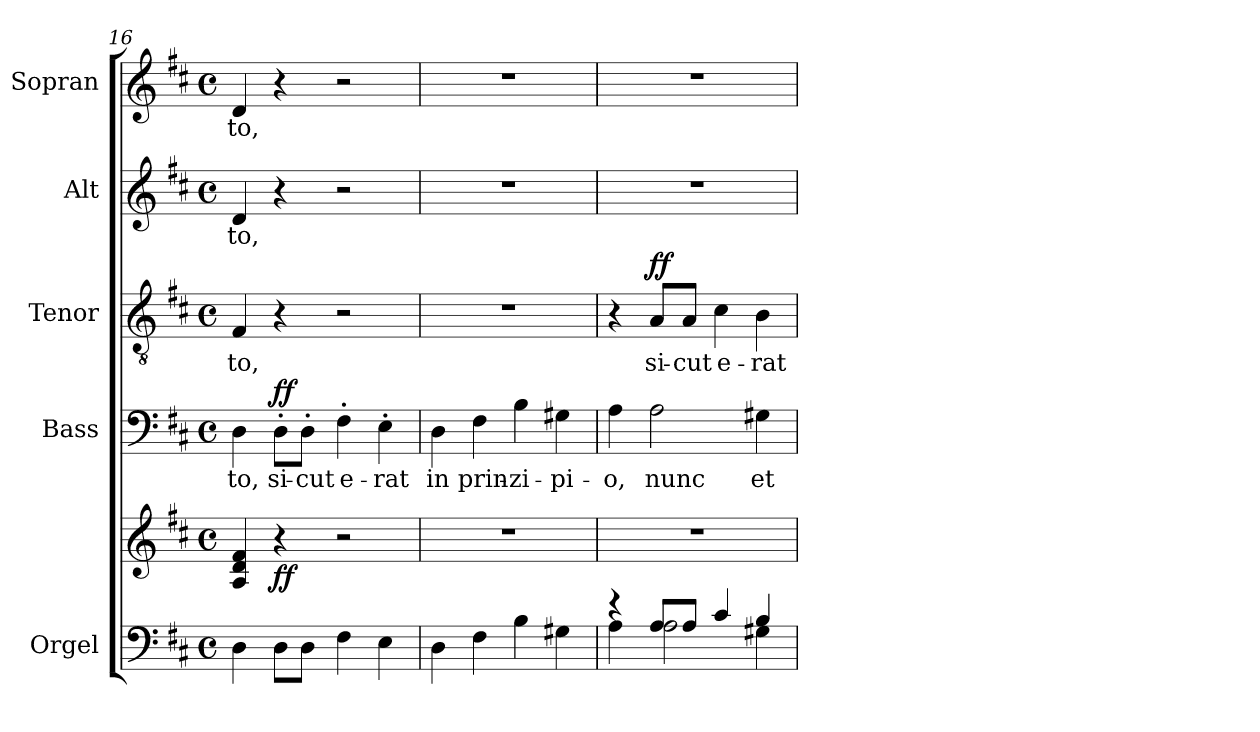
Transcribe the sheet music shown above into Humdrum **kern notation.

**kern	**kern	**dynam	**kern	**text	**dynam	**kern	**text	**dynam	**kern	**text	**kern	**text
*part5	*part5	*part5	*part4	*part4	*part4	*part3	*part3	*part3	*part2	*part2	*part1	*part1
*staff6	*staff5	*staff5/6	*staff4	*staff4	*staff4	*staff3	*staff3	*staff3	*staff2	*staff2	*staff1	*staff1
*I"Orgel	*	*	*I"Bass	*	*	*I"Tenor	*	*	*I"Alt	*	*I"Sopran	*
*I'Org.	*	*	*I'B.	*	*	*I'T.	*	*	*I'A.	*	*I'S.	*
*clefF4	*clefG2	*	*clefF4	*	*	*clefGv2	*	*	*clefG2	*	*clefG2	*
*k[f#c#]	*k[f#c#]	*	*k[f#c#]	*	*	*k[f#c#]	*	*	*k[f#c#]	*	*k[f#c#]	*
*D:	*D:	*	*D:	*	*	*D:	*	*	*D:	*	*D:	*
*M4/4	*M4/4	*	*M4/4	*	*	*M4/4	*	*	*M4/4	*	*M4/4	*
*met(c)	*met(c)	*	*met(c)	*	*	*met(c)	*	*	*met(c)	*	*met(c)	*
=16	=16	=16	=16	=16	=16	=16	=16	=16	=16	=16	=16	=16
!	!	!	!	!LO:LY:b	!	!	!LO:LY:b	!	!	!LO:LY:b	!	!LO:LY:b
4D\	4A/ 4d/ 4f#/	.	4D\	-to,	.	4F#/	-to,	.	4d/	-to,	4d/	-to,
!	!	!LO:DY:b	!	!LO:LY:b	!LO:DY:a	!	!	!	!	!	!	!
8D\L	4r	ff	8D'>\L	si-	ff	4r	.	.	4r	.	4r	.
!	!	!	!	!LO:LY:b	!	!	!	!	!	!	!	!
8D\J	.	.	8D'>\J	-cut	.	.	.	.	.	.	.	.
!	!	!	!	!LO:LY:b	!	!	!	!	!	!	!	!
4F#\	2r	.	4F#'>\	e-	.	2r	.	.	2r	.	2r	.
!	!	!	!	!LO:LY:b	!	!	!	!	!	!	!	!
4E\	.	.	4E'>\	-rat	.	.	.	.	.	.	.	.
=17	=17	=17	=17	=17	=17	=17	=17	=17	=17	=17	=17	=17
!	!	!	!	!LO:LY:b	!	!	!	!	!	!	!	!
4D\	1r	.	4D\	in	.	1r	.	.	1r	.	1r	.
!	!	!	!	!LO:LY:b	!	!	!	!	!	!	!	!
4F#\	.	.	4F#\	prin-	.	.	.	.	.	.	.	.
!	!	!	!	!LO:LY:b	!	!	!	!	!	!	!	!
4B\	.	.	4B\	-zi-	.	.	.	.	.	.	.	.
!	!	!	!	!LO:LY:b	!	!	!	!	!	!	!	!
4G#X\	.	.	4G#X\	-pi-	.	.	.	.	.	.	.	.
=18	=18	=18	=18	=18	=18	=18	=18	=18	=18	=18	=18	=18
*^	*	*	*	*	*	*	*	*	*	*	*	*
!	!	!	!	!	!LO:LY:b	!	!	!	!	!	!	!	!
4re	4A\	1r	.	4A\	-o,	.	4r	.	.	1r	.	1r	.
!	!	!	!	!	!LO:LY:b	!	!	!LO:LY:b	!LO:DY:a	!	!	!	!
8A/L	2A\	.	.	2A\	nunc	.	8A/L	si-	ff	.	.	.	.
!	!	!	!	!	!	!	!	!LO:LY:b	!	!	!	!	!
8A/J	.	.	.	.	.	.	8A/J	-cut	.	.	.	.	.
!	!	!	!	!	!	!	!	!LO:LY:b	!	!	!	!	!
4c#/	.	.	.	.	.	.	4c#\	e-	.	.	.	.	.
!	!	!	!	!	!LO:LY:b	!	!	!LO:LY:b	!	!	!	!	!
4B/	4G#X\	.	.	4G#X\	et	.	4B\	-rat	.	.	.	.	.
*v	*v	*	*	*	*	*	*	*	*	*	*	*	*
=	=	=	=	=	=	=	=	=	=	=	=	=
*-	*-	*-	*-	*-	*-	*-	*-	*-	*-	*-	*-	*-
